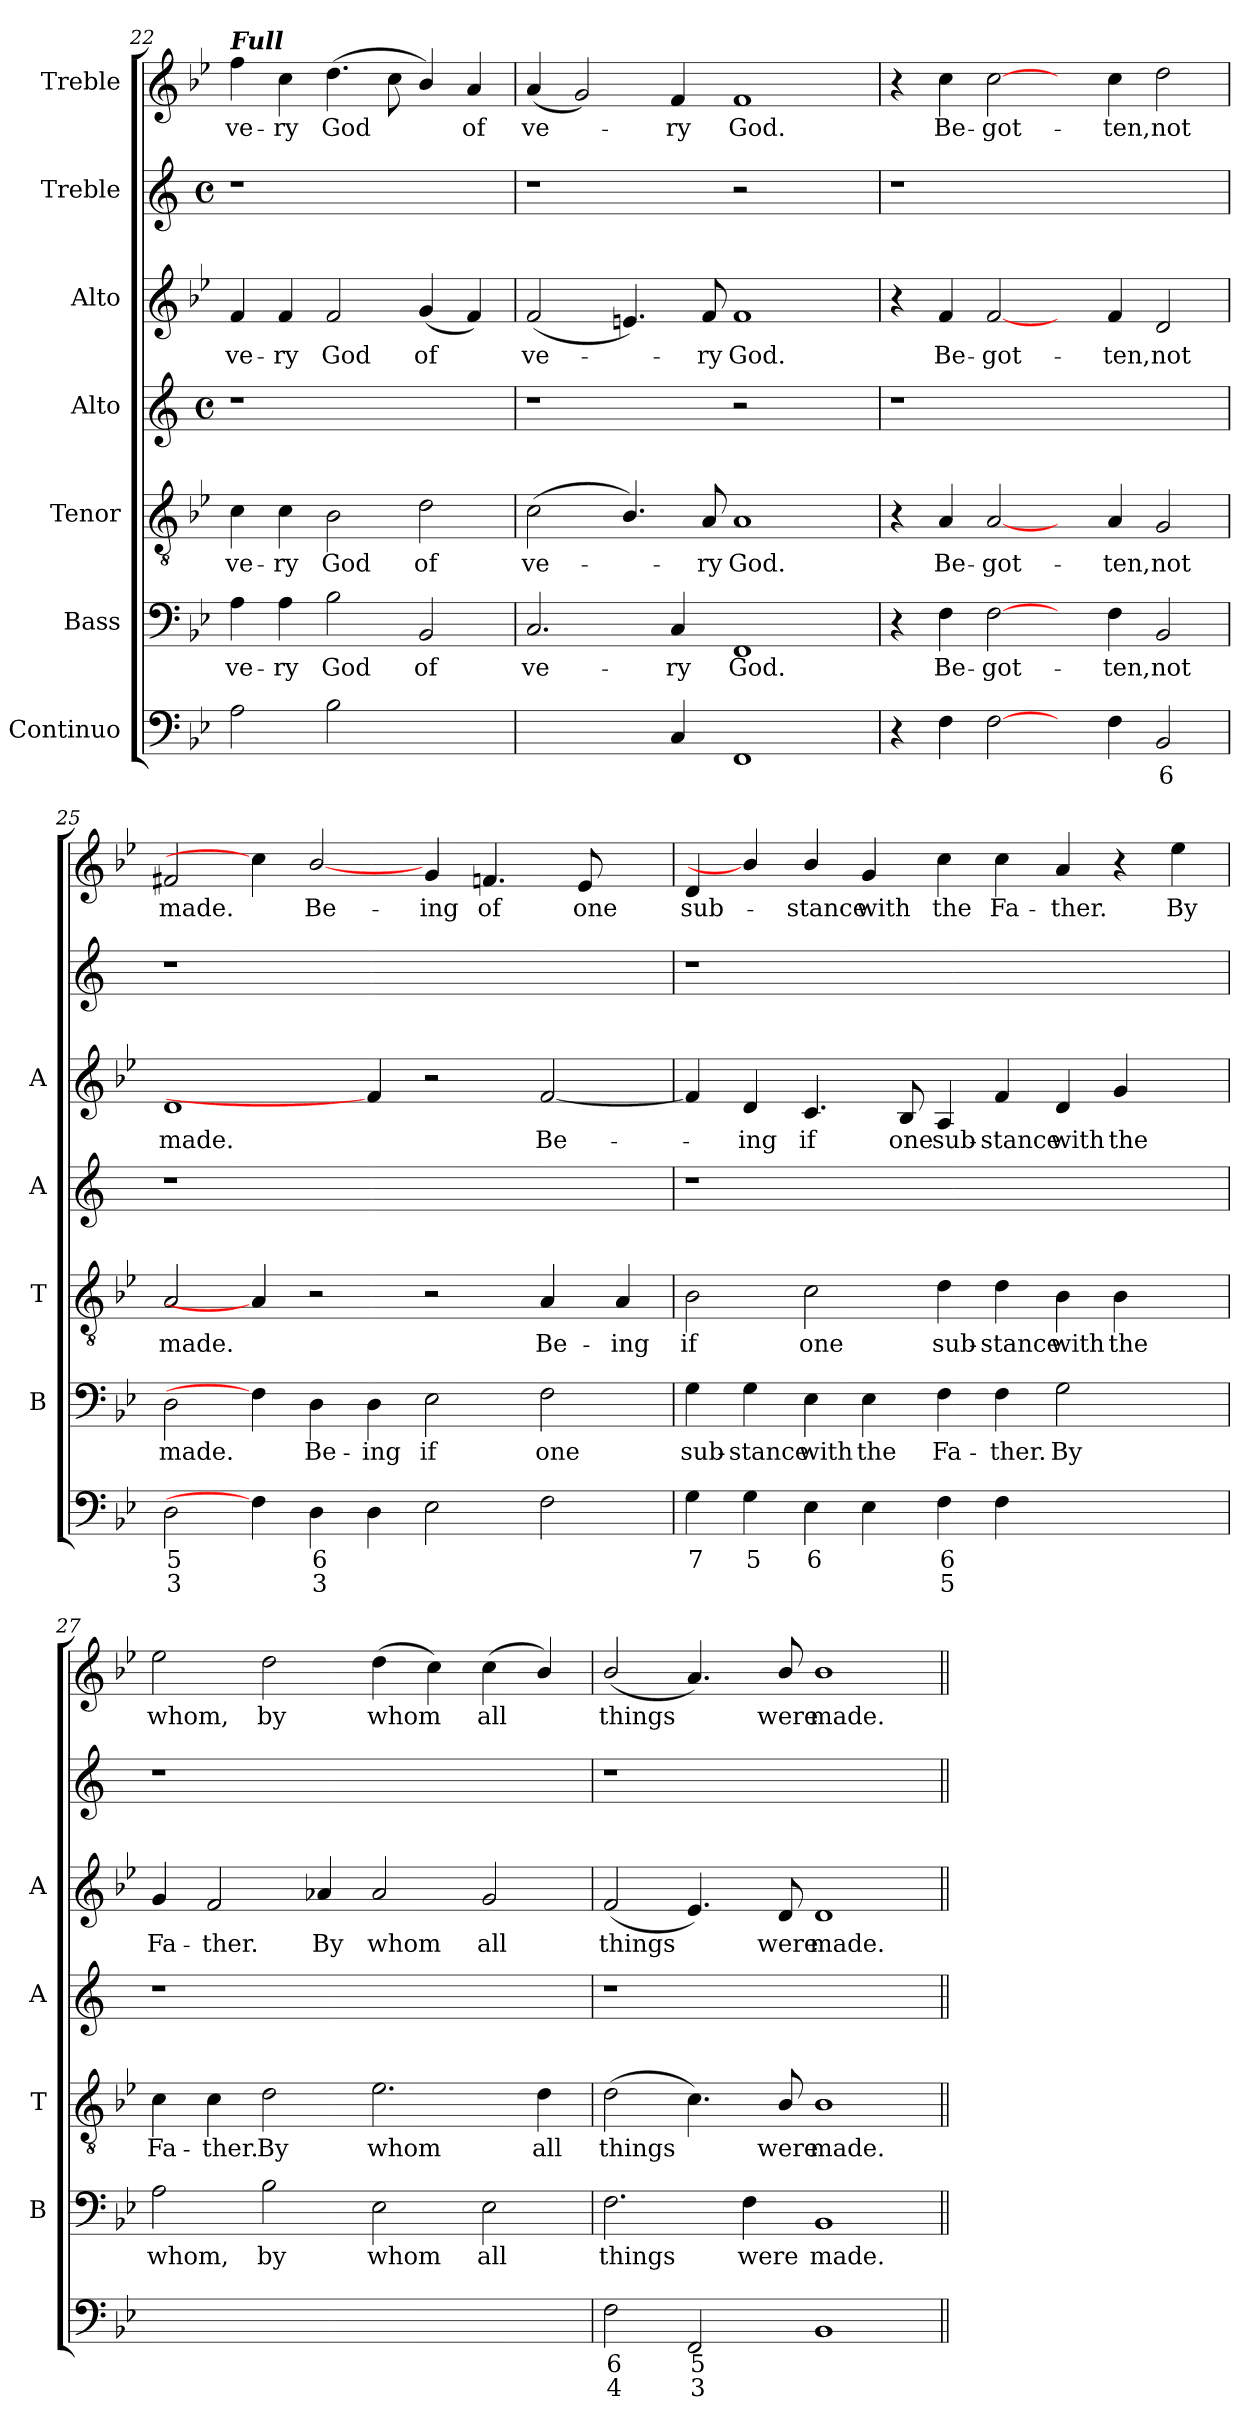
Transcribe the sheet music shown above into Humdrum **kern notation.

**kern	**text	**text	**kern	**text	**kern	**text	**kern	**kern	**text	**kern	**kern	**text
*part7	*part7	*part7	*part6	*part6	*part5	*part5	*part4	*part3	*part3	*part2	*part1	*part1
*staff7	*staff7	*staff7	*staff6	*staff6	*staff5	*staff5	*staff4	*staff3	*staff3	*staff2	*staff1	*staff1
*I"Continuo	*	*	*I"Bass	*	*I"Tenor	*	*I"Alto	*I"Alto	*	*I"Treble	*I"Treble	*
*	*	*	*I'B	*	*I'T	*	*I'A	*I'A	*	*	*	*
*clefF4	*	*	*clefF4	*	*clefGv2	*	*clefG2	*clefG2	*	*clefG2	*clefG2	*
*k[b-e-]	*	*	*k[b-e-]	*	*k[b-e-]	*	*k[]	*k[b-e-]	*	*k[]	*k[b-e-]	*
*B-:	*	*	*B-:	*	*B-:	*	*	*B-:	*	*	*B-:	*
*	*	*	*	*	*	*	*M4/4	*	*	*M4/4	*	*
*	*	*	*	*	*	*	*met(c)	*	*	*met(c)	*	*
=22	=22	=22	=22	=22	=22	=22	=22	=22	=22	=22	=22	=22
!	!	!	!	!	!	!	!	!	!	!	!LO:TX:a:Bi:t=Full	!
!	!	!	!	!LO:LY:b	!	!LO:LY:b	!	!	!LO:LY:b	!	!	!LO:LY:b
2A\	.	.	4A\	ve-	4c\	ve-	1r	4f/	ve-	1r	4ff\	ve-
!	!	!	!	!LO:LY:b	!	!LO:LY:b	!	!	!LO:LY:b	!	!	!LO:LY:b
.	.	.	4A\	-ry	4c\	-ry	.	4f/	-ry	.	4cc\	-ry
!	!	!	!	!LO:LY:b	!	!LO:LY:b	!	!	!LO:LY:b	!	!	!LO:LY:b
2B-\	.	.	2B-\	God	2B-\	God	.	2f/	God	.	(>4.dd\	God
.	.	.	.	.	.	.	.	.	.	.	8cc\	.
!	!LO:LY:b	!LO:LY:b	!	!LO:LY:b	!	!LO:LY:b	!	!	!LO:LY:b	!	!	!
[4BB-/yy	8	6	2BB-/	of	2d\	of	2ryy	(<4g/	of	2ryy	4b-/)	.
!	!LO:LY:b	!LO:LY:b	!	!	!	!	!	!	!	!	!	!LO:LY:b
4BB-/yy]	7	5	.	.	.	.	.	4f/)	.	.	4a/	of
=23	=23	=23	=23	=23	=23	=23	=23	=23	=23	=23	=23	=23
!	!LO:LY:b	!LO:LY:b	!	!LO:LY:b	!	!LO:LY:b	!	!	!LO:LY:b	!	!	!LO:LY:b
[2C/yy	6	4	2.C/	ve-	(<2c\	ve-	1r	(<2f/	ve-	1r	(<4a/	ve-
.	.	.	.	.	.	.	.	.	.	.	2g/)	.
!	!LO:LY:b	!LO:LY:b	!	!	!	!	!	!	!	!	!	!
4C/yy]	5	3	.	.	4.B-/)	.	.	4.en/)	.	.	.	.
!	!	!	!	!LO:LY:b	!	!	!	!	!	!	!	!LO:LY:b
4C/	.	.	4C/	-ry	.	.	.	.	.	.	4f/	ry
!	!	!	!	!	!	!LO:LY:b	!	!	!LO:LY:b	!	!	!
.	.	.	.	.	8A/	ry	.	8f/	ry	.	.	.
!	!	!	!	!LO:LY:b	!	!LO:LY:b	!	!	!LO:LY:b	!	!	!LO:LY:b
1FF	.	.	1FF	God.	1A	God.	2r	1f	God.	2r	1f	God.
.	.	.	.	.	.	.	2ryy	.	.	2ryy	.	.
=24	=24	=24	=24	=24	=24	=24	=24	=24	=24	=24	=24	=24
4r	.	.	4r	.	4r	.	1r	4r	.	1r	4r	.
!	!	!	!	!LO:LY:b	!	!LO:LY:b	!	!	!LO:LY:b	!	!	!LO:LY:b
4F\	.	.	4F\	Be-	4A/	Be-	.	4f/	Be-	.	4cc\	Be-
!	!	!	!	!LO:LY:b	!	!LO:LY:b	!	!	!LO:LY:b	!	!	!LO:LY:b
[2F\	.	.	[2F\	-got-	[2A/	-got-	.	[2f/	-got-	.	[2cc\	-got-
4ryy	.	.	4ryy	.	4ryy	.	1ryy	4ryy	.	1ryy	4ryy	.
!	!	!	!	!LO:LY:b	!	!LO:LY:b	!	!	!LO:LY:b	!	!	!LO:LY:b
4F\	.	.	4F\	-ten,	4A/	-ten,	.	4f/	-ten,	.	4cc\	-ten,
!	!LO:LY:b	!	!	!LO:LY:b	!	!LO:LY:b	!	!	!LO:LY:b	!	!	!LO:LY:b
2BB-/	6	.	2BB-/	not	2G/	not	.	2d/	not	.	2dd\	not
=25	=25	=25	=25	=25	=25	=25	=25	=25	=25	=25	=25	=25
!	!LO:LY:b	!LO:LY:b	!	!LO:LY:b	!	!LO:LY:b	!	!	!LO:LY:b	!	!	!LO:LY:b
2D\	5	3	2D\	made.	2A/	made.	1r	1d	made.	1r	2f#X/	made.
4F\]	.	.	4F\]	.	4A/]	.	.	.	.	.	4cc\]	.
!	!LO:LY:b	!LO:LY:b	!	!LO:LY:b	!	!	!	!	!	!	!	!LO:LY:b
4D\	6	3	4D\	Be-	2r	.	.	.	.	.	[2b-/	Be-
!	!	!	!	!LO:LY:b	!	!	!	!	!	!	!	!
4D\	.	.	4D\	-ing	.	.	1ryy	4f/]	.	1ryy	.	.
!	!	!	!	!LO:LY:b	!	!	!	!	!	!	!	!LO:LY:b
2E-\	.	.	2E-\	if	2r	.	.	2r	.	.	4g/	-ing
!	!	!	!	!	!	!	!	!	!	!	!	!LO:LY:b
.	.	.	.	.	.	.	.	.	.	.	4.fn/	of
!	!	!	!	!LO:LY:b	!	!LO:LY:b	!	!	!LO:LY:b	!	!	!
2F\	.	.	2F\	one	4A/	Be-	.	[2f/	Be-	.	.	.
!	!	!	!	!	!	!	!	!	!	!	!	!LO:LY:b
.	.	.	.	.	.	.	.	.	.	.	8e-/	one
!	!	!	!	!	!	!LO:LY:b	!	!	!	!	!	!
.	.	.	.	.	4A/	-ing	4ryy	.	.	4ryy	4ryy	.
!!LO:LB:g=z
=26	=26	=26	=26	=26	=26	=26	=26	=26	=26	=26	=26	=26
!	!LO:LY:b	!	!	!LO:LY:b	!	!LO:LY:b	!	!	!	!	!	!LO:LY:b
4G\	7	.	4G\	sub-	2B-\	if	1r	4f/]	.	1r	4d/	sub-
!	!LO:LY:b	!	!	!LO:LY:b	!	!	!	!	!LO:LY:b	!	!	!
4G\	5	.	4G\	-stance	.	.	.	4d/	ing	.	4b-/]	.
!	!LO:LY:b	!	!	!LO:LY:b	!	!LO:LY:b	!	!	!LO:LY:b	!	!	!LO:LY:b
4E-\	6	.	4E-\	with	2c\	one	.	4.c/	if	.	4b-/	-stance
!	!	!	!	!LO:LY:b	!	!	!	!	!	!	!	!LO:LY:b
4E-\	.	.	4E-\	the	.	.	.	.	.	.	4g/	with
!	!	!	!	!	!	!	!	!	!LO:LY:b	!	!	!
.	.	.	.	.	.	.	.	8B-/	one	.	.	.
!	!LO:LY:b	!LO:LY:b	!	!LO:LY:b	!	!LO:LY:b	!	!	!LO:LY:b	!	!	!LO:LY:b
4F\	6	5	4F\	Fa-	4d\	sub-	1ryy	4A/	sub-	1ryy	4cc\	the
!	!	!	!	!LO:LY:b	!	!LO:LY:b	!	!	!LO:LY:b	!	!	!LO:LY:b
4F\	.	.	4F\	-ther.	4d\	-stance	.	4f/	-stance	.	4cc\	Fa-
!	!LO:LY:b	!	!	!LO:LY:b	!	!LO:LY:b	!	!	!LO:LY:b	!	!	!LO:LY:b
[4G\yy	5	.	2G\	By	4B-\	with	.	4d/	with	.	4a/	-ther.
!	!LO:LY:b	!	!	!	!	!LO:LY:b	!	!	!LO:LY:b	!	!	!
4G\yy]	6	.	.	.	4B-\	the	.	4g/	the	.	4r	.
!	!	!	!	!	!	!	!	!	!	!	!	!LO:LY:b
4ryy	.	.	4ryy	.	4ryy	.	4ryy	4ryy	.	4ryy	4ee-\	By
=27	=27	=27	=27	=27	=27	=27	=27	=27	=27	=27	=27	=27
!	!LO:LY:b	!LO:LY:b	!	!LO:LY:b	!	!LO:LY:b	!	!	!LO:LY:b	!	!	!LO:LY:b
[4A\yy	7	5	2A\	whom,	4c\	Fa-	1r	4g/	Fa-	1r	2ee-\	whom,
!	!LO:LY:b	!	!	!	!	!LO:LY:b	!	!	!LO:LY:b	!	!	!
4A\yy]	6	.	.	.	4c\	-ther.	.	2f/	-ther.	.	.	.
!	!LO:LY:b	!	!	!LO:LY:b	!	!LO:LY:b	!	!	!	!	!	!LO:LY:b
[4B-\yy	8	.	2B-\	by	2d\	By	.	.	.	.	2dd\	by
!	!LO:LY:b	!	!	!	!	!	!	!	!LO:LY:b	!	!	!
4B-\yy]	7	.	.	.	.	.	.	4a-X/	By	.	.	.
!	!LO:LY:b	!LO:LY:b	!	!LO:LY:b	!	!LO:LY:b	!	!	!LO:LY:b	!	!	!LO:LY:b
[4E-\yy	7	4	2E-\	whom	2.e-\	whom	1ryy	2a-/	whom	1ryy	(>4dd\	whom
!	!LO:LY:b	!	!	!	!	!	!	!	!	!	!	!
4E-\yy]	6	.	.	.	.	.	.	.	.	.	4cc\)	.
!	!LO:LY:b	!LO:LY:b	!	!LO:LY:b	!	!	!	!	!LO:LY:b	!	!	!LO:LY:b
4E-\yy	6	3	2E-\	all	.	.	.	2g/	all	.	(<4cc\	all
!	!LO:LY:b	!	!	!	!	!LO:LY:b	!	!	!	!	!	!
4E-\yy	5	.	.	.	4d\	all	.	.	.	.	4b-/)	.
=28	=28	=28	=28	=28	=28	=28	=28	=28	=28	=28	=28	=28
!	!LO:LY:b	!LO:LY:b	!	!LO:LY:b	!	!LO:LY:b	!	!	!LO:LY:b	!	!	!LO:LY:b
2F\	6	4	2.F\	things	(>2d\	things	1r	(<2f/	things	1r	(<2b-/	things
!	!LO:LY:b	!LO:LY:b	!	!	!	!	!	!	!	!	!	!
2FF/	5	3	.	.	4.c\)	.	.	4.e-/)	.	.	4.a/)	.
!	!	!	!	!LO:LY:b	!	!	!	!	!	!	!	!
.	.	.	4F\	were	.	.	.	.	.	.	.	.
!	!	!	!	!	!	!LO:LY:b	!	!	!LO:LY:b	!	!	!LO:LY:b
.	.	.	.	.	8B-/	were	.	8d/	were	.	8b-/	were
!	!	!	!	!LO:LY:b	!	!LO:LY:b	!	!	!LO:LY:b	!	!	!LO:LY:b
1BB-	.	.	1BB-	made.	1B-	made.	1ryy	1d	made.	1ryy	1b-	made.
=||	=||	=||	=||	=||	=||	=||	=||	=||	=||	=||	=||	=||
*-	*-	*-	*-	*-	*-	*-	*-	*-	*-	*-	*-	*-
